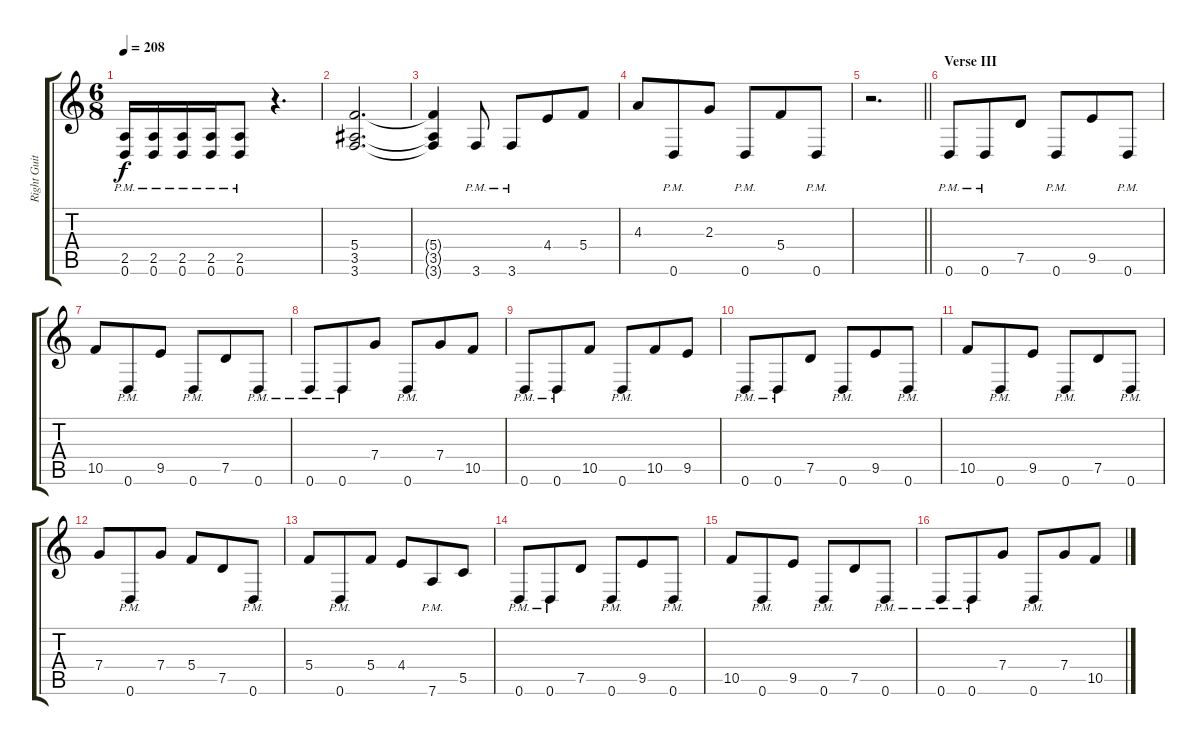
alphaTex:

\track ("Right Guitar" "Right Guit") {instrument distortionguitar}
\staff {score tabs}
\tuning (D4 A3 F3 C3 G2 D2) {hide}
\ts (6 8)
\tempo 208
\clef g2
\ks c
(2.5{pm} 0.6{pm}).16{dy f} (2.5{pm} 0.6{pm}).16 (2.5{pm} 0.6{pm}).16 (2.5{pm} 0.6{pm}).16 (2.5{pm} 0.6{pm}).8 r.4{d} |
(5.4 3.5 3.6).2{d} |
(5.4{t} 3.5{t} 3.6{t}).4 3.6{pm}.8 3.6{pm}.8 4.4.8 5.4.8 |
4.3.8 0.6{pm}.8 2.3.8 0.6{pm}.8 5.4.8 0.6{pm}.8 |
\barLineRight lightlight
r.2{d} |
\section ("" "Verse III")
0.6{pm}.8 0.6{pm}.8 7.5.8 0.6{pm}.8 9.5.8 0.6{pm}.8 |
10.5.8 0.6{pm}.8 9.5.8 0.6{pm}.8 7.5.8 0.6{pm}.8 |
0.6{pm}.8 0.6{pm}.8 7.4.8 0.6{pm}.8 7.4.8 10.5.8 |
0.6{pm}.8 0.6{pm}.8 10.5.8 0.6{pm}.8 10.5.8 9.5.8 |
0.6{pm}.8 0.6{pm}.8 7.5.8 0.6{pm}.8 9.5.8 0.6{pm}.8 |
10.5.8 0.6{pm}.8 9.5.8 0.6{pm}.8 7.5.8 0.6{pm}.8 |
7.4.8 0.6{pm}.8 7.4.8 5.4.8 7.5.8 0.6{pm}.8 |
5.4.8 0.6{pm}.8 5.4.8 4.4.8 7.6{pm}.8 5.5.8 |
0.6{pm}.8 0.6{pm}.8 7.5.8 0.6{pm}.8 9.5.8 0.6{pm}.8 |
10.5.8 0.6{pm}.8 9.5.8 0.6{pm}.8 7.5.8 0.6{pm}.8 |
0.6{pm}.8 0.6{pm}.8 7.4.8 0.6{pm}.8 7.4.8 10.5.8
